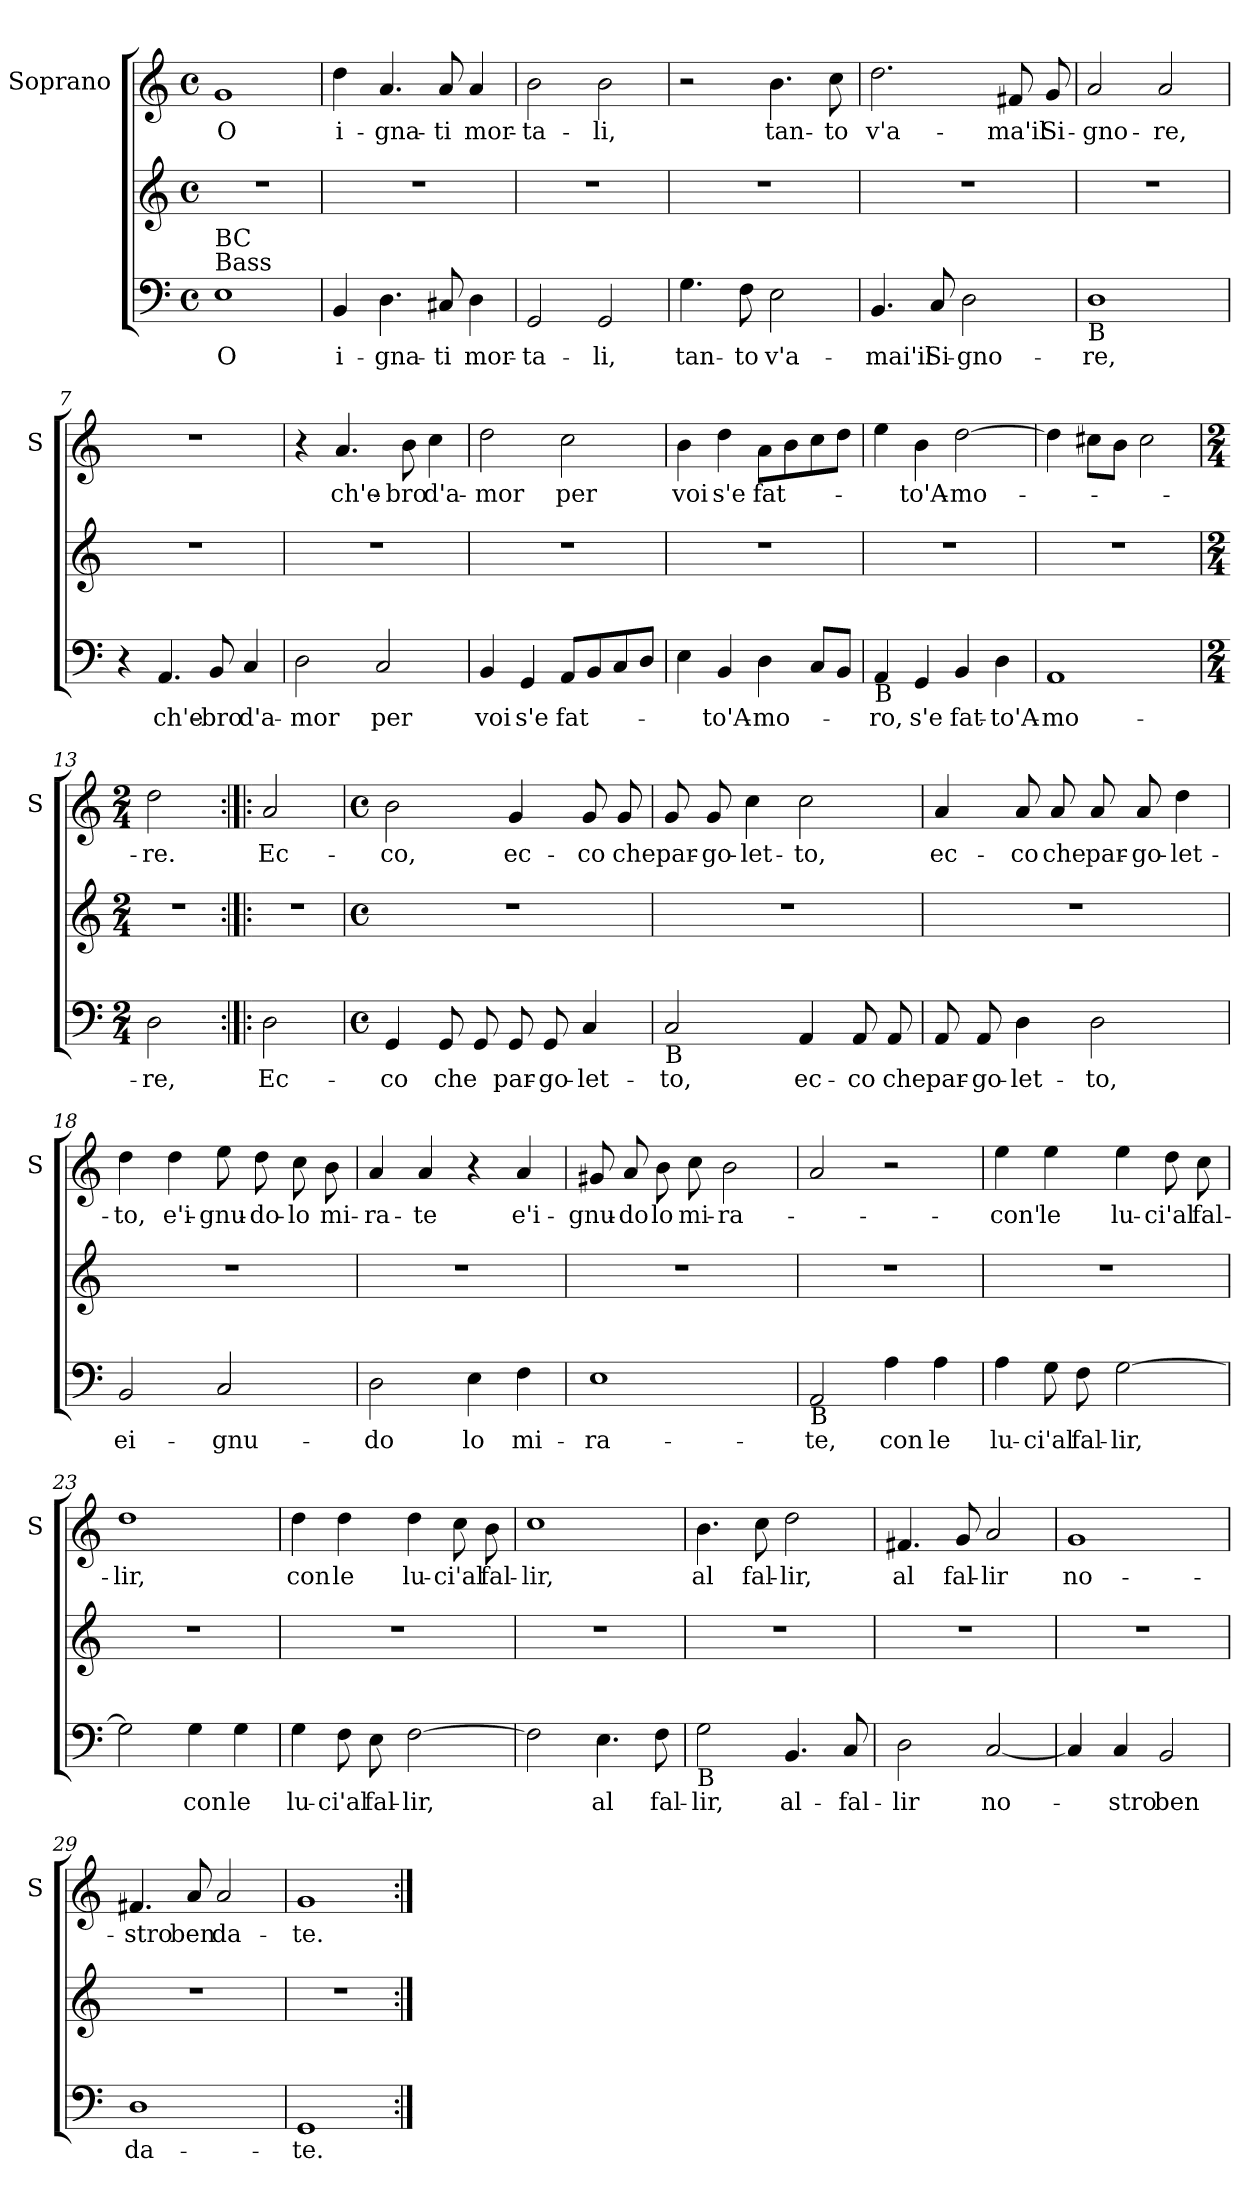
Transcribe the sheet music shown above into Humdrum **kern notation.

**kern	**text	**kern	**kern	**text
*part2	*part2	*part2	*part1	*part1
*staff3	*staff3	*staff2	*staff1	*staff1
*	*	*	*I"Soprano	*
*	*	*	*I'S	*
*clefF4	*	*clefG2	*clefG2	*
*k[]	*	*k[]	*k[]	*
*C:	*	*C:	*C:	*
*M4/4	*	*M4/4	*M4/4	*
*met(c)	*	*met(c)	*met(c)	*
=1	=1	=1	=1	=1
!LO:TX:a:t=Bass	!	!	!	!
!LO:TX:a:t=BC	!	!	!	!
!	!LO:LY:b	!	!	!LO:LY:b
1E	O	1r	1g	O
=2	=2	=2	=2	=2
!	!LO:LY:b	!	!	!LO:LY:b
4BB/	i-	1r	4dd\	i-
!	!LO:LY:b	!	!	!LO:LY:b
4.D\	-gna-	.	4.a/	-gna-
!	!LO:LY:b	!	!	!LO:LY:b
8C#X/	-ti	.	8a/	-ti
!	!LO:LY:b	!	!	!LO:LY:b
4D\	mor-	.	4a/	mor-
=3	=3	=3	=3	=3
!	!LO:LY:b	!	!	!LO:LY:b
2GG/	-ta-	1r	2b\	-ta-
!	!LO:LY:b	!	!	!LO:LY:b
2GG/	-li,	.	2b\	-li,
=4	=4	=4	=4	=4
!	!LO:LY:b	!	!	!
4.G\	tan-	1r	2r	.
!	!LO:LY:b	!	!	!
8F\	-to	.	.	.
!	!LO:LY:b	!	!	!LO:LY:b
2E\	v'a-	.	4.b\	tan-
!	!	!	!	!LO:LY:b
.	.	.	8cc\	-to
=5	=5	=5	=5	=5
!	!LO:LY:b	!	!	!LO:LY:b
4.BB/	-mai'il	1r	2.dd\	v'a-
!	!LO:LY:b	!	!	!
8C/	Si-	.	.	.
!	!LO:LY:b	!	!	!
2D\	-gno-	.	.	.
!	!	!	!	!LO:LY:b
.	.	.	8f#X/	-ma'il
!	!	!	!	!LO:LY:b
.	.	.	8g/	Si-
!!LO:LB:g=z
=6	=6	=6	=6	=6
!LO:TX:b:t=B	!	!	!	!
!	!LO:LY:b	!	!	!LO:LY:b
1D	-re,	1r	2a/	-gno-
!	!	!	!	!LO:LY:b
.	.	.	2a/	-re,
=7	=7	=7	=7	=7
4r	.	1r	1r	.
!	!LO:LY:b	!	!	!
4.AA/	ch'e-	.	.	.
!	!LO:LY:b	!	!	!
8BB/	-bro	.	.	.
!	!LO:LY:b	!	!	!
4C/	d'a-	.	.	.
=8	=8	=8	=8	=8
!	!LO:LY:b	!	!	!
2D\	-mor	1r	4r	.
!	!	!	!	!LO:LY:b
.	.	.	4.a/	ch'e-
!	!LO:LY:b	!	!	!
2C/	per	.	.	.
!	!	!	!	!LO:LY:b
.	.	.	8b\	-bro
!	!	!	!	!LO:LY:b
.	.	.	4cc\	d'a-
=9	=9	=9	=9	=9
!	!LO:LY:b	!	!	!LO:LY:b
4BB/	voi	1r	2dd\	-mor
!	!LO:LY:b	!	!	!
4GG/	s'e	.	.	.
!	!LO:LY:b	!	!	!LO:LY:b
8AA/L	fat-	.	2cc\	per
8BB/	.	.	.	.
8C/	.	.	.	.
8D/J	.	.	.	.
=10	=10	=10	=10	=10
!	!	!	!	!LO:LY:b
4E\	.	1r	4b\	voi
!	!LO:LY:b	!	!	!LO:LY:b
4BB/	-to'A-	.	4dd\	s'e
!	!LO:LY:b	!	!	!LO:LY:b
4D\	-mo-	.	8a\L	fat-
.	.	.	8b\	.
8C/L	.	.	8cc\	.
8BB/J	.	.	8dd\J	.
!!LO:LB:g=z
=11	=11	=11	=11	=11
!LO:TX:b:t=B	!	!	!	!
!	!LO:LY:b	!	!	!
4AA/	-ro,	1r	4ee\	.
!	!LO:LY:b	!	!	!LO:LY:b
4GG/	s'e	.	4b\	-to'A-
!	!LO:LY:b	!	!	!LO:LY:b
4BB/	fat-	.	[2dd\	-mo-
!	!LO:LY:b	!	!	!
4D\	-to'A-	.	.	.
=12	=12	=12	=12	=12
!	!LO:LY:b	!	!	!
1AA	-mo-	1r	4dd\]	.
.	.	.	8cc#X\L	.
.	.	.	8b\J	.
.	.	.	2cc#\	.
=13	=13	=13	=13	=13
*M2/4	*	*M2/4	*M2/4	*
!	!LO:LY:b	!	!	!LO:LY:b
2D\	-re,	2r	2dd\	-re.
=14:|!|:	=14:|!|:	=14:|!|:	=14:|!|:	=14:|!|:
!	!LO:LY:b	!	!	!LO:LY:b
2D\	Ec-	2r	2a/	Ec-
=15	=15	=15	=15	=15
*M4/4	*	*M4/4	*M4/4	*
*met(c)	*	*met(c)	*met(c)	*
!	!LO:LY:b	!	!	!LO:LY:b
4GG/	-co	1r	2b\	-co,
!	!LO:LY:b	!	!	!
8GG/	che	.	.	.
8GG/	.	.	.	.
!	!LO:LY:b	!	!	!LO:LY:b
8GG/	par-	.	4g/	ec-
!	!LO:LY:b	!	!	!
8GG/	-go-	.	.	.
!	!LO:LY:b	!	!	!LO:LY:b
4C/	-let-	.	8g/	-co
!	!	!	!	!LO:LY:b
.	.	.	8g/	che
!!LO:PB:g=z
=16	=16	=16	=16	=16
!LO:TX:b:t=B	!	!	!	!
!	!LO:LY:b	!	!	!LO:LY:b
2C/	-to,	1r	8g/	par-
!	!	!	!	!LO:LY:b
.	.	.	8g/	-go-
!	!	!	!	!LO:LY:b
.	.	.	4cc\	-let-
!	!LO:LY:b	!	!	!LO:LY:b
4AA/	ec-	.	2cc\	-to,
!	!LO:LY:b	!	!	!
8AA/	-co	.	.	.
!	!LO:LY:b	!	!	!
8AA/	che	.	.	.
=17	=17	=17	=17	=17
!	!LO:LY:b	!	!	!LO:LY:b
8AA/	par-	1r	4a/	ec-
!	!LO:LY:b	!	!	!
8AA/	-go-	.	.	.
!	!LO:LY:b	!	!	!LO:LY:b
4D\	-let-	.	8a/	-co
!	!	!	!	!LO:LY:b
.	.	.	8a/	che
!	!LO:LY:b	!	!	!LO:LY:b
2D\	-to,	.	8a/	par-
!	!	!	!	!LO:LY:b
.	.	.	8a/	-go-
!	!	!	!	!LO:LY:b
.	.	.	4dd\	-let-
=18	=18	=18	=18	=18
!	!LO:LY:b	!	!	!LO:LY:b
2BB/	ei-	1r	4dd\	-to,
!	!	!	!	!LO:LY:b
.	.	.	4dd\	e'i-
!	!LO:LY:b	!	!	!LO:LY:b
2C/	-gnu-	.	8ee\	-gnu-
!	!	!	!	!LO:LY:b
.	.	.	8dd\	-do-
!	!	!	!	!LO:LY:b
.	.	.	8cc\	-lo
!	!	!	!	!LO:LY:b
.	.	.	8b\	mi-
=19	=19	=19	=19	=19
!	!LO:LY:b	!	!	!LO:LY:b
2D\	-do	1r	4a/	-ra-
!	!	!	!	!LO:LY:b
.	.	.	4a/	-te
!	!LO:LY:b	!	!	!
4E\	lo	.	4r	.
!	!LO:LY:b	!	!	!LO:LY:b
4F\	mi-	.	4a/	e'i-
=20	=20	=20	=20	=20
!	!LO:LY:b	!	!	!LO:LY:b
1E	-ra-	1r	8g#X/	-gnu-
!	!	!	!	!LO:LY:b
.	.	.	8a/	-do
!	!	!	!	!LO:LY:b
.	.	.	8b\	lo
!	!	!	!	!LO:LY:b
.	.	.	8cc\	mi-
!	!	!	!	!LO:LY:b
.	.	.	2b\	-ra-
!!LO:LB:g=z
=21	=21	=21	=21	=21
!LO:TX:b:t=B	!	!	!	!
!	!LO:LY:b	!	!	!
2AA/	-te,	1r	2a/	.
!	!LO:LY:b	!	!	!LO:LY:b
4A\	con	.	2r	-te,
!	!LO:LY:b	!	!	!
4A\	le	.	.	.
=22	=22	=22	=22	=22
!	!LO:LY:b	!	!	!LO:LY:b
4A\	lu-	1r	4ee\	con'
!	!LO:LY:b	!	!	!LO:LY:b
8G\	-ci'al	.	4ee\	le
!	!LO:LY:b	!	!	!
8F\	fal-	.	.	.
!	!LO:LY:b	!	!	!LO:LY:b
[2G\	-lir,	.	4ee\	lu-
!	!	!	!	!LO:LY:b
.	.	.	8dd\	-ci'al
!	!	!	!	!LO:LY:b
.	.	.	8cc\	fal-
=23	=23	=23	=23	=23
!	!	!	!	!LO:LY:b
2G\]	.	1r	1dd	-lir,
!	!LO:LY:b	!	!	!
4G\	con	.	.	.
!	!LO:LY:b	!	!	!
4G\	le	.	.	.
=24	=24	=24	=24	=24
!	!LO:LY:b	!	!	!LO:LY:b
4G\	lu-	1r	4dd\	con
!	!LO:LY:b	!	!	!LO:LY:b
8F\	-ci'al	.	4dd\	le
!	!LO:LY:b	!	!	!
8E\	fal-	.	.	.
!	!LO:LY:b	!	!	!LO:LY:b
[2F\	-lir,	.	4dd\	lu-
!	!	!	!	!LO:LY:b
.	.	.	8cc\	-ci'al
!	!	!	!	!LO:LY:b
.	.	.	8b\	fal-
=25	=25	=25	=25	=25
!	!	!	!	!LO:LY:b
2F\]	.	1r	1cc	-lir,
!	!LO:LY:b	!	!	!
4.E\	al	.	.	.
!	!LO:LY:b	!	!	!
8F\	fal-	.	.	.
!!LO:LB:g=z
=26	=26	=26	=26	=26
!LO:TX:b:t=B	!	!	!	!
!	!LO:LY:b	!	!	!LO:LY:b
2G\	-lir,	1r	4.b\	al
!	!	!	!	!LO:LY:b
.	.	.	8cc\	fal-
!	!LO:LY:b	!	!	!LO:LY:b
4.BB/	al-	.	2dd\	-lir,
!	!LO:LY:b	!	!	!
8C/	-fal-	.	.	.
=27	=27	=27	=27	=27
!	!LO:LY:b	!	!	!LO:LY:b
2D\	-lir	1r	4.f#X/	al
!	!	!	!	!LO:LY:b
.	.	.	8g/	fal-
!	!LO:LY:b	!	!	!LO:LY:b
[2C/	no-	.	2a/	-lir
=28	=28	=28	=28	=28
!	!	!	!	!LO:LY:b
4C/]	.	1r	1g	no-
!	!LO:LY:b	!	!	!
4C/	-stro	.	.	.
!	!LO:LY:b	!	!	!
2BB/	ben	.	.	.
=29	=29	=29	=29	=29
!	!LO:LY:b	!	!	!LO:LY:b
1D	da-	1r	4.f#X/	-stro
!	!	!	!	!LO:LY:b
.	.	.	8a/	ben
!	!	!	!	!LO:LY:b
.	.	.	2a/	da-
=30	=30	=30	=30	=30
!	!LO:LY:b	!	!	!LO:LY:b
1GG	-te.	1r	1g	-te.
=:|!	=:|!	=:|!	=:|!	=:|!
*-	*-	*-	*-	*-
